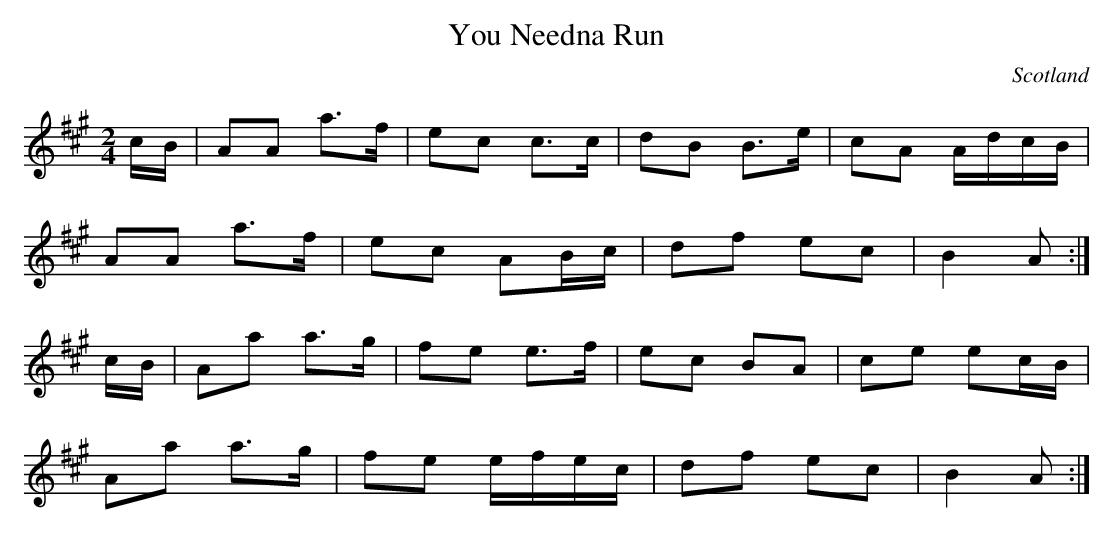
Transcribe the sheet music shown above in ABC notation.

X:1
T:You Needna Run
O:Scotland
L:1/8
M:2/4
K:A
c/B/|AA a>f|ec c>c|dB B>e|cA A/d/c/B/|
AA a>f|ec AB/c/|df ec|B2 A:|
c/B/|Aa a>g|fe e>f|ec BA|ce ec/B/|
Aa a>g|fe e/f/e/c/|df ec|B2 A:|]
